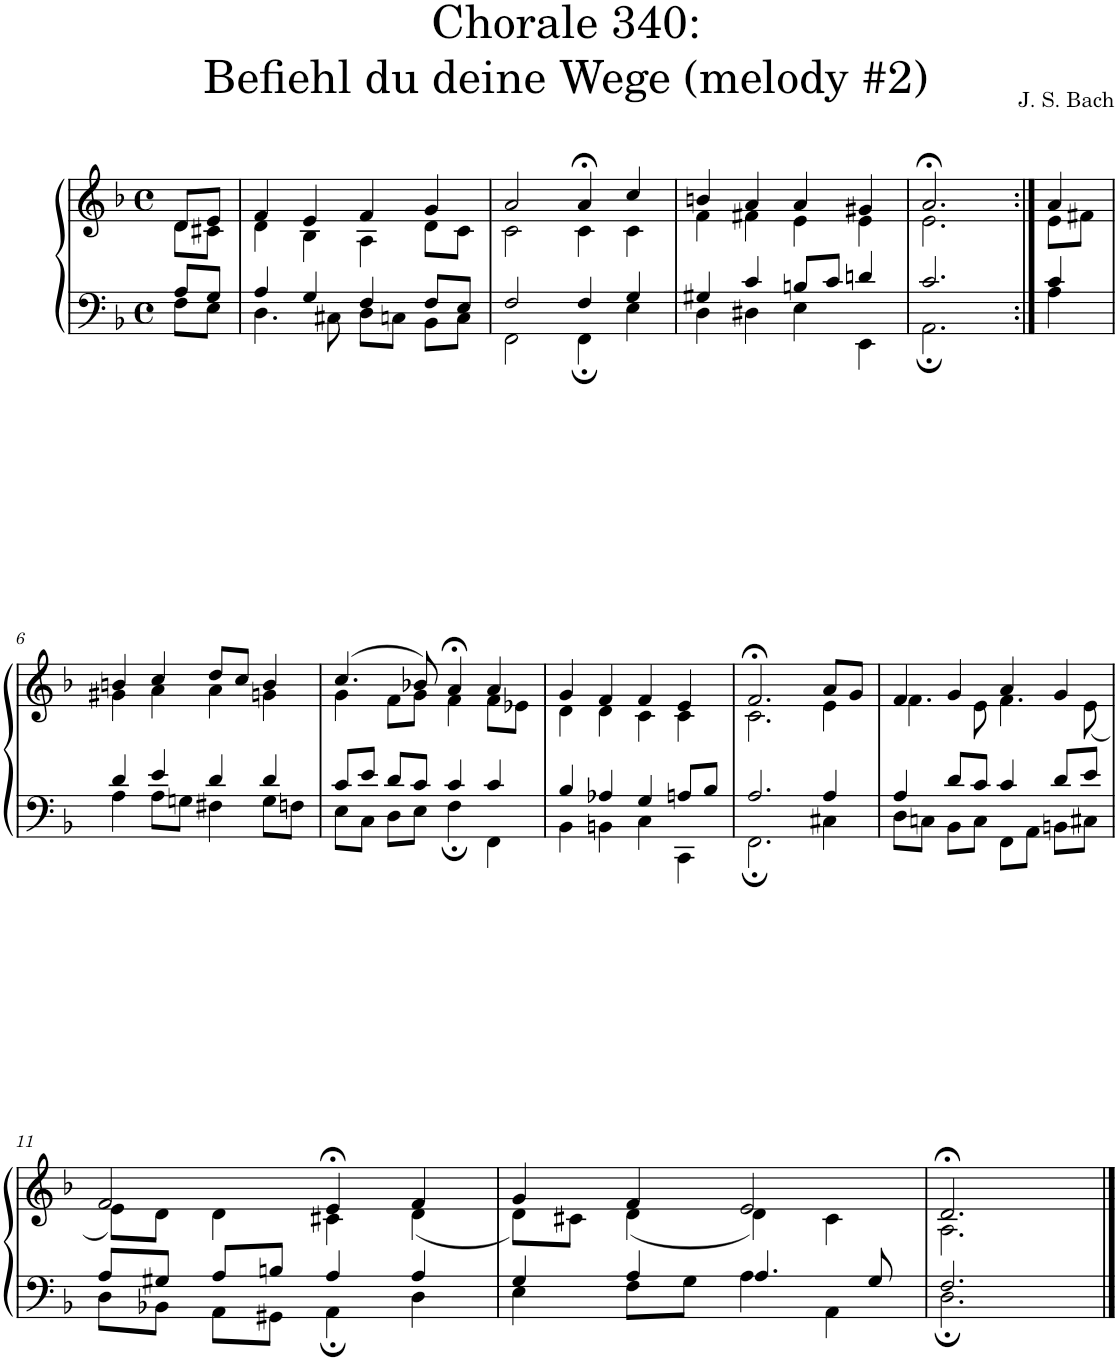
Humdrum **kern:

**kern	**kern
*part1	*part1
*staff2	*staff1
*I"S,A	*
*clefF4	*clefG2
*k[b-]	*k[b-]
*M4/4	*M4/4
*met(c)	*met(c)
=	=
*^	*^
8A/L	8F\L	8d/L	8d\L
8G/J	8E\J	8e/J	8c#X\J
=1	=1	=1	=1
4A/	4.D\	4f/	4d\
4G/	.	4e/	4B-\
.	8C#X\	.	.
4F/	8D\L	4f/	4A\
.	8Cn\J	.	.
8F/L	8BB-\L	4g/	8d\L
8E/J	8C\J	.	8c\J
=2	=2	=2	=2
2F/	2FF\	2a/	2c\
4F/	4FF;\	4a;</	4c\
4G/	4E\	4cc/	4c\
=3	=3	=3	=3
4G#X/	4D\	4bn/	4f\
4c/	4D#X\	4a/	4f#X\
8Bn/L	4E\	4a/	4e\
8c/J	.	.	.
4dn/	4EE\	4g#X/	4e\
=1476	=1476	=1476	=1476
2.c/	2.AA;\	2.a;</	2.e\
=1477:|!	=1477:|!	=1477:|!	=1477:|!
4c/	4A\	4a/	8e\L
.	.	.	8f#X\J
!!LO:LB:g=z	!!
=6	=6	=6	=6
4d/	4A\	4bn/	4g#X\
4e/	8A\L	4cc/	4a\
.	8Gn\J	.	.
4d/	4F#X\	8dd/L	4a\
.	.	8cc/J	.
4d/	8G\L	4b/	4gn\
.	8Fn\J	.	.
=7	=7	=7	=7
8c/L	8E\L	(>4.cc/	4g\
8e/J	8C\J	.	.
8d/L	8D\L	.	8f\L
8c/J	8E\J	8b-X/)	8g\J
4c/	4F;\	4a;</	4f\
4c/	4FF\	4a/	8f\L
.	.	.	8e-X\J
=8	=8	=8	=8
4B-/	4BB-\	4g/	4d\
4A-X/	4BBn\	4f/	4d\
4G/	4C\	4f/	4c\
8An/L	4CC\	4e/	4c\
8B-/J	.	.	.
=9	=9	=9	=9
2.A/	2.FF;\	2.f;</	2.c\
4A/	4C#X\	8a/L	4e\
.	.	8g/J	.
=10	=10	=10	=10
4A/	8D\L	4f/	4.f\
.	8Cn\J	.	.
8d/L	8BB-\L	4g/	.
8c/J	8C\J	.	8e\
4c/	8FF\L	4a/	4.f\
.	8AA\J	.	.
8d/L	8BBn\L	4g/	.
8e/J	8C#X\J	.	(<8e\
!!LO:LB:g=z	!!
=11	=11	=11	=11
8A/L	8D\L	2f/	8e\L)
8G#X/J	8BB-X\J	.	8d\J
8A/L	8AA\L	.	4d\
8Bn/J	8GG#X\J	.	.
4A/	4AA;\	4e;</	4c#X\
4A/	4D\	4f/	(<4d\
=12	=12	=12	=12
4G/	4E\	4g/	8d\L)
.	.	.	8c#X\J
4A/	8F\L	4f/	(<4d\
.	8G\J	.	.
4.A/	4A\	2e/	4d\)
.	4AA\	.	4c#\
8G/	.	.	.
=13	=13	=13	=13
2.F/	2.D;\	2.d;</	2.A\
*v	*v	*	*
*	*v	*v
==	==
*-	*-
